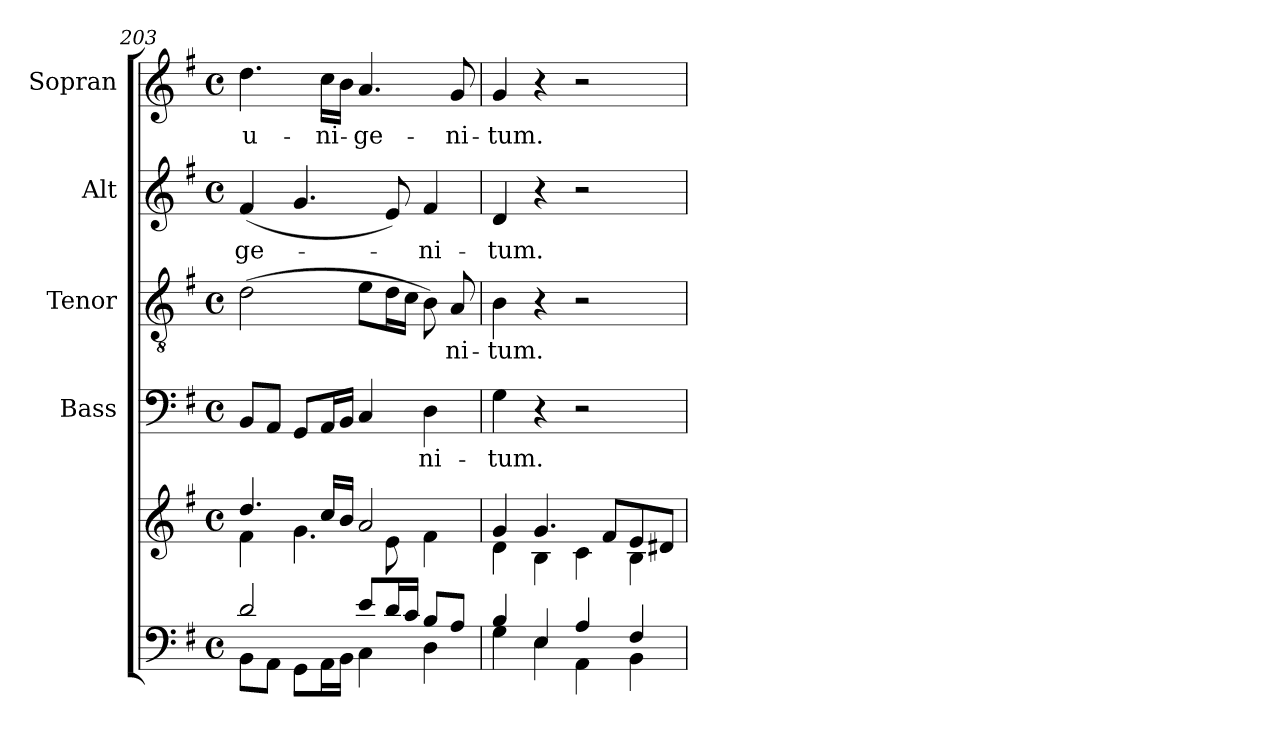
**kern	**kern	**kern	**text	**kern	**text	**kern	**text	**kern	**text
*part5	*part5	*part4	*part4	*part3	*part3	*part2	*part2	*part1	*part1
*staff6	*staff5	*staff4	*staff4	*staff3	*staff3	*staff2	*staff2	*staff1	*staff1
*	*	*I"Bass	*	*I"Tenor	*	*I"Alt	*	*I"Sopran	*
*	*	*I'B.	*	*I'T.	*	*I'A.	*	*I'S.	*
*clefF4	*clefG2	*clefF4	*	*clefGv2	*	*clefG2	*	*clefG2	*
*k[f#]	*k[f#]	*k[f#]	*	*k[f#]	*	*k[f#]	*	*k[f#]	*
*G:	*G:	*G:	*	*G:	*	*G:	*	*G:	*
*M4/4	*M4/4	*M4/4	*	*M4/4	*	*M4/4	*	*M4/4	*
*met(c)	*met(c)	*met(c)	*	*met(c)	*	*met(c)	*	*met(c)	*
=203	=203	=203	=203	=203	=203	=203	=203	=203	=203
*^	*^	*	*	*	*	*	*	*	*
!	!	!	!	!	!	!	!	!	!LO:LY:b	!	!LO:LY:b
2d/	8BB\L	4.dd/	4f#\	8BB/L	.	(>2d\	.	(<4f#/	ge-	4.dd\	u-
.	8AA\J	.	.	8AA/J	.	.	.	.	.	.	.
.	8GG\L	.	4.g\	8GG/L	.	.	.	4.g/	.	.	.
!	!	!	!	!	!	!	!	!	!	!	!LO:LY:b
.	16AA\L	16cc/LL	.	16AA/L	.	.	.	.	.	16cc\LL	-ni-
.	16BB\JJ	16b/JJ	.	16BB/JJ	.	.	.	.	.	16b\JJ	.
!	!	!	!	!	!	!	!	!	!	!	!LO:LY:b
8e/L	4C\	2a/	.	4C/	.	8e\L	.	.	.	4.a/	-ge-
16d/L	.	.	8e\	.	.	16d\L	.	8e/)	.	.	.
16c/JJ	.	.	.	.	.	16c\JJ	.	.	.	.	.
!	!	!	!	!	!LO:LY:b	!	!	!	!LO:LY:b	!	!
8B/L	4D\	.	4f#\	4D\	-ni-	8B\)	.	4f#/	-ni-	.	.
!	!	!	!	!	!	!	!LO:LY:b	!	!	!	!LO:LY:b
8A/J	.	.	.	.	.	8A/	-ni-	.	.	8g/	-ni-
=204	=204	=204	=204	=204	=204	=204	=204	=204	=204	=204	=204
!	!	!	!	!	!LO:LY:b	!	!LO:LY:b	!	!LO:LY:b	!	!LO:LY:b
4B/	4G\	4g/	4d\	4G\	-tum.	4B\	-tum.	4d/	-tum.	4g/	-tum.
4E/	4E\	4.g/	4B\	4r	.	4r	.	4r	.	4r	.
4A/	4AA\	.	4c\	2r	.	2r	.	2r	.	2r	.
.	.	8f#/L	.	.	.	.	.	.	.	.	.
4F#/	4BB\	8e/	4B\	.	.	.	.	.	.	.	.
.	.	8d#X/J	.	.	.	.	.	.	.	.	.
*v	*v	*	*	*	*	*	*	*	*	*	*
*	*v	*v	*	*	*	*	*	*	*	*
=	=	=	=	=	=	=	=	=	=
*-	*-	*-	*-	*-	*-	*-	*-	*-	*-
